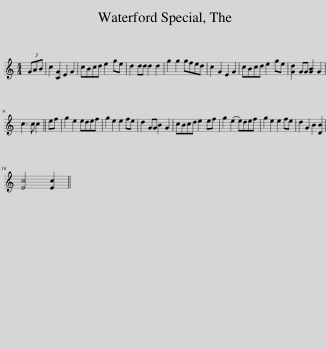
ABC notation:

X:1
L:1/8
M:4/4
I:linebreak $
K:C
V:1 treble
V:1
 (3GAB | c2 [CG]2 E2 G2 | cBcd e2 ge | d2 dd d2 d2 | g2 g2 gfed | %5
 c2 G2 E2 G2 | cBcd e2 ge | [Gd]2 GG [GB]2 G2 |$ c3 c c2 || ef | %10
 g2 e2 edef | g2 e2 e2 fe | d2 GG B2 G2 | cBcd e2 ef | g2 (e2 e)def | %15
 g2 e2 e2 fe | d2 G2 B2 [DB]2 |$ [Ec]4 [Ec]2 || %18
